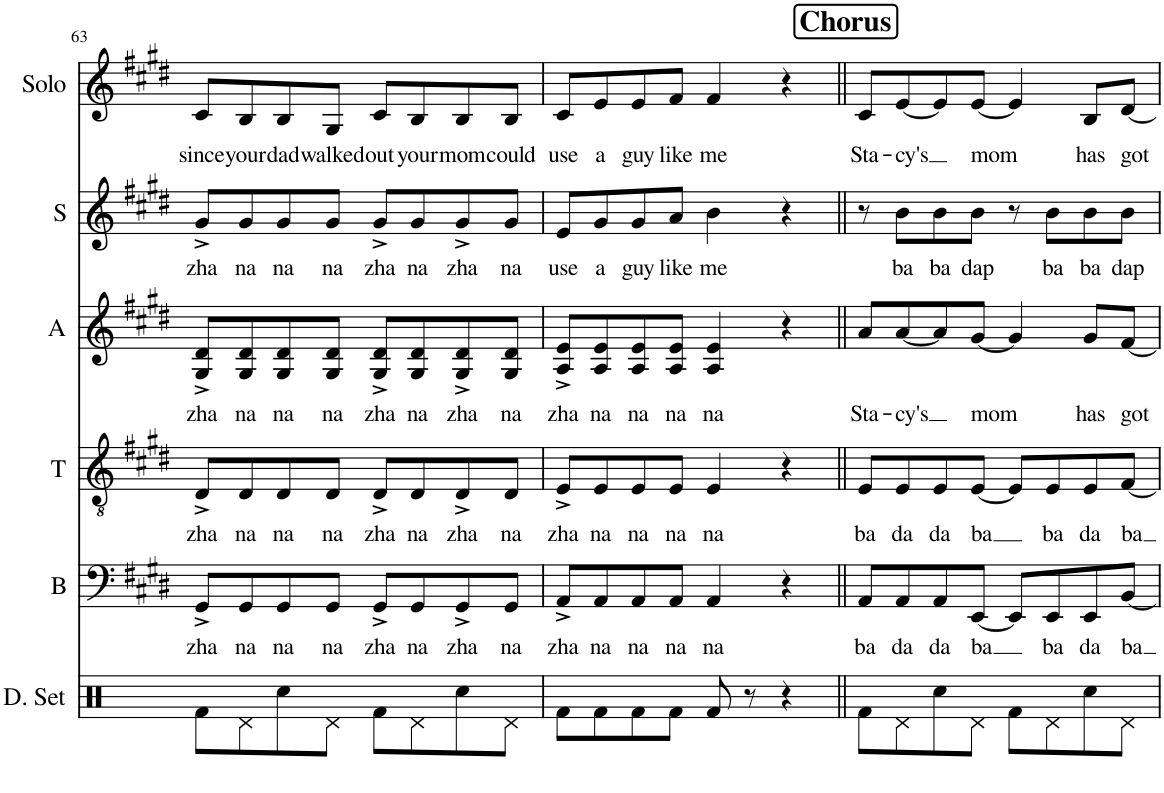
**kern	**kern	**text	**kern	**text	**kern	**text	**kern	**text	**kern	**text
*part6	*part5	*part5	*part4	*part4	*part3	*part3	*part2	*part2	*part1	*part1
*staff6	*staff5	*staff5	*staff4	*staff4	*staff3	*staff3	*staff2	*staff2	*staff1	*staff1
*I"Drumset	*I"Bass	*	*I"Tenor	*	*I"Alto	*	*I"Soprano	*	*I"Solo	*
*I'D. Set	*I'B	*	*I'T	*	*I'A	*	*I'S	*	*I'Solo	*
!!LO:PB:g=z
*clefX	*clefF4	*	*clefGv2	*	*clefG2	*	*clefG2	*	*clefG2	*
*k[]	*k[f#c#g#d#]	*	*k[f#c#g#d#]	*	*k[f#c#g#d#]	*	*k[f#c#g#d#]	*	*k[f#c#g#d#]	*
*M4/4	*M4/4	*	*M4/4	*	*M4/4	*	*M4/4	*	*M4/4	*
=63	=63	=63	=63	=63	=63	=63	=63	=63	=63	=63
!	!	!LO:LY:b	!	!LO:LY:b	!	!LO:LY:b	!	!LO:LY:b	!	!LO:LY:b
8Rf\L	8GG#^/L	zha	8D#^/L	zha	8G#/^ 8d#/^L	zha	8g#^/L	zha	8c#/L	since
!	!	!LO:LY:b	!	!LO:LY:b	!	!LO:LY:b	!	!LO:LY:b	!	!LO:LY:b
8Rd\	8GG#/	na	8D#/	na	8G#/ 8d#/	na	8g#/	na	8B/	your
!	!	!LO:LY:b	!	!LO:LY:b	!	!LO:LY:b	!	!LO:LY:b	!	!LO:LY:b
8Rcc\	8GG#/	na	8D#/	na	8G#/ 8d#/	na	8g#/	na	8B/	dad
!	!	!LO:LY:b	!	!LO:LY:b	!	!LO:LY:b	!	!LO:LY:b	!	!LO:LY:b
8Rd\J	8GG#/J	na	8D#/J	na	8G#/ 8d#/J	na	8g#/J	na	8G#/J	walked
!	!	!LO:LY:b	!	!LO:LY:b	!	!LO:LY:b	!	!LO:LY:b	!	!LO:LY:b
8Rf\L	8GG#^/L	zha	8D#^/L	zha	8G#/^ 8d#/^L	zha	8g#^/L	zha	8c#/L	out
!	!	!LO:LY:b	!	!LO:LY:b	!	!LO:LY:b	!	!LO:LY:b	!	!LO:LY:b
8Rd\	8GG#/	na	8D#/	na	8G#/ 8d#/	na	8g#/	na	8B/	your
!	!	!LO:LY:b	!	!LO:LY:b	!	!LO:LY:b	!	!LO:LY:b	!	!LO:LY:b
8Rcc\	8GG#^/	zha	8D#^/	zha	8G#/^ 8d#/^	zha	8g#^/	zha	8B/	mom
!	!	!LO:LY:b	!	!LO:LY:b	!	!LO:LY:b	!	!LO:LY:b	!	!LO:LY:b
8Rd\J	8GG#/J	na	8D#/J	na	8G#/ 8d#/J	na	8g#/J	na	8B/J	could
=64	=64	=64	=64	=64	=64	=64	=64	=64	=64	=64
!	!	!LO:LY:b	!	!LO:LY:b	!	!LO:LY:b	!	!LO:LY:b	!	!LO:LY:b
8Rf\L	8AA^/L	zha	8E^/L	zha	8A/^ 8e/^L	zha	8e/L	use	8c#/L	use
!	!	!LO:LY:b	!	!LO:LY:b	!	!LO:LY:b	!	!LO:LY:b	!	!LO:LY:b
8Rf\	8AA/	na	8E/	na	8A/ 8e/	na	8g#/	a	8e/	a
!	!	!LO:LY:b	!	!LO:LY:b	!	!LO:LY:b	!	!LO:LY:b	!	!LO:LY:b
8Rf\	8AA/	na	8E/	na	8A/ 8e/	na	8g#/	guy	8e/	guy
!	!	!LO:LY:b	!	!LO:LY:b	!	!LO:LY:b	!	!LO:LY:b	!	!LO:LY:b
8Rf\J	8AA/J	na	8E/J	na	8A/ 8e/J	na	8a/J	like	8f#/J	like
!	!	!LO:LY:b	!	!LO:LY:b	!	!LO:LY:b	!	!LO:LY:b	!	!LO:LY:b
8Rf/	4AA/	na	4E/	na	4A/ 4e/	na	4b\	me	4f#/	me
8r	.	.	.	.	.	.	.	.	.	.
4r	4r	.	4r	.	4r	.	4r	.	4r	.
!!LO:REH:place=s1:a:B:cj:fs=14:t=Chorus
=65||	=65||	=65||	=65||	=65||	=65||	=65||	=65||	=65||	=65||	=65||
!	!	!LO:LY:b	!	!LO:LY:b	!	!LO:LY:b	!	!	!	!LO:LY:b
8Rf\L	8AA/L	ba	8E/L	ba	8a/L	Sta-	8r	.	8c#/L	Sta-
!	!	!LO:LY:b	!	!LO:LY:b	!	!LO:LY:b	!	!LO:LY:b	!	!LO:LY:b
8Rd\	8AA/	da	8E/	da	[8a/	-cy's	8b\L	ba	[8e/	-cy's
!	!	!LO:LY:b	!	!LO:LY:b	!	!	!	!LO:LY:b	!	!
8Rcc\	8AA/	da	8E/	da	8a/]	.	8b\	ba	8e/]	.
!	!	!LO:LY:b	!	!LO:LY:b	!	!LO:LY:b	!	!LO:LY:b	!	!LO:LY:b
8Rd\J	[8EE/J	ba	[8E/J	ba	[8g#/J	mom	8b\J	dap	[8e/J	mom
8Rf\L	8EE/L]	.	8E/L]	.	4g#/]	.	8r	.	4e/]	.
!	!	!LO:LY:b	!	!LO:LY:b	!	!	!	!LO:LY:b	!	!
8Rd\	8EE/	ba	8E/	ba	.	.	8b\L	ba	.	.
!	!	!LO:LY:b	!	!LO:LY:b	!	!LO:LY:b	!	!LO:LY:b	!	!LO:LY:b
8Rcc\	8EE/	da	8E/	da	8g#/L	has	8b\	ba	8B/L	has
!	!	!LO:LY:b	!	!LO:LY:b	!	!LO:LY:b	!	!LO:LY:b	!	!LO:LY:b
8Rd\J	[8BB/J	ba	[8F#/J	ba	[8f#/J	got	8b\J	dap	[8d#/J	got
=	=	=	=	=	=	=	=	=	=	=
*-	*-	*-	*-	*-	*-	*-	*-	*-	*-	*-
